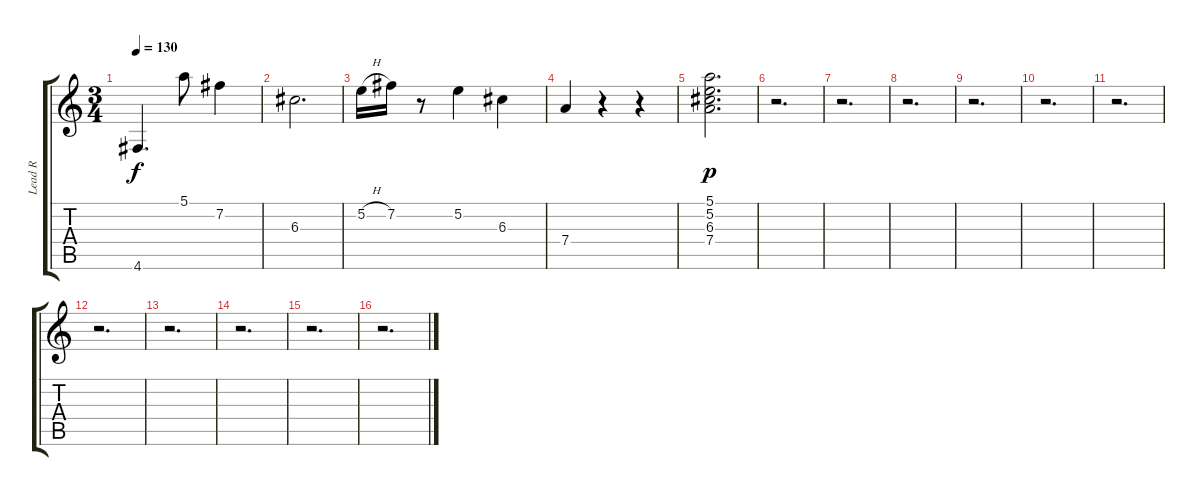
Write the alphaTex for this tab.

\track ("Lead R" "Lead R") {instrument acousticguitarnylon}
\staff {score tabs}
\tuning (E4 B3 G3 D3 A2 D2) {hide}
\ts (3 4)
\tempo 130
\clef g2
\ks c
4.6.4{d dy f} 5.1.8 7.2.4 |
6.3.2{d} |
5.2{h}.16 7.2.16 r.8 5.2.4 6.3.4 |
7.4.4 r.4 r.4 |
(5.1 5.2 6.3 7.4).2{d dy p} |
r.2{d} |
r.2{d} |
r.2{d} |
r.2{d} |
r.2{d} |
r.2{d} |
r.2{d} |
r.2{d} |
r.2{d} |
r.2{d} |
r.2{d}
